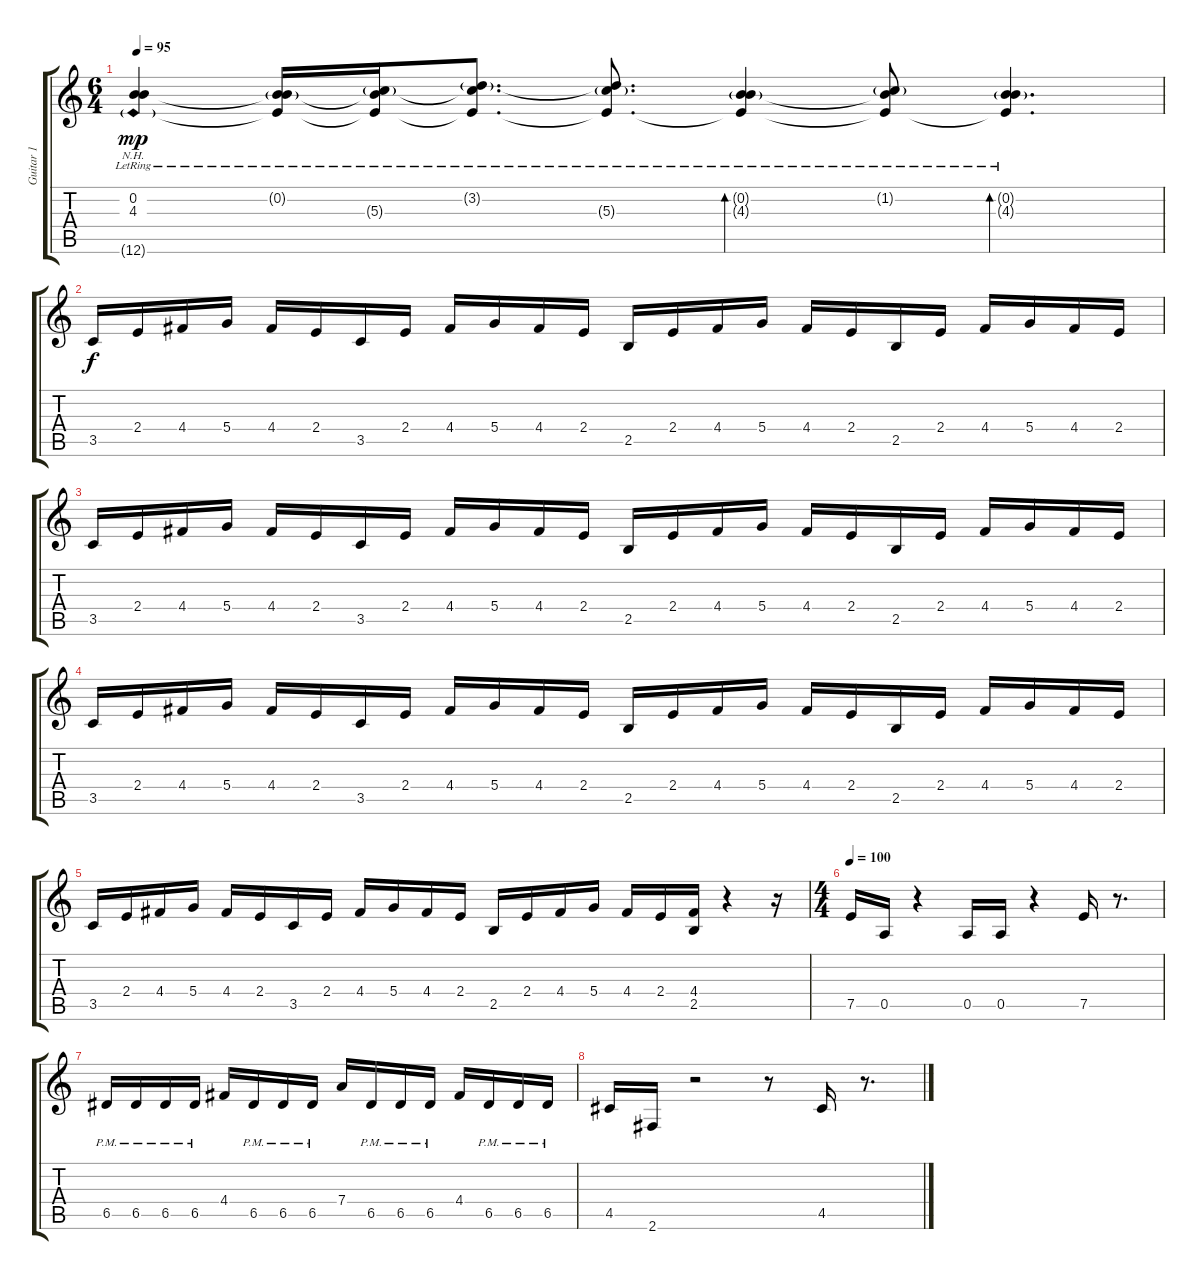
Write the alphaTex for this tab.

\track ("Guitar 1" "Guitar 1") {instrument distortionguitar}
\staff {score tabs}
\tuning (E4 B3 G3 D3 A2 E2) {hide}
\ts (6 4)
\tempo 95
\clef g2
\ks c
(0.2{t} 4.3{t} 12.6{nh g lr}).4{dy mp} (0.2{g lr} 4.3{t} 12.6{t}).16 (0.2{t} 5.3{g lr} 12.6{t}).16 (3.2{g lr} 5.3{t} 12.6{t}).8{d} (3.2{t} 5.3{g lr} 12.6{t}).8{d} (0.2{g lr} 4.3{g lr} 12.6{t}).4{bd 240} (1.2{g lr} 4.3{t} 12.6{t}).8 (0.2{g lr} 4.3{g lr} 12.6{t}).4{d bd 240} |
3.5.16{dy f instrument distortionguitar} 2.4.16 4.4.16 5.4.16 4.4.16 2.4.16 3.5.16 2.4.16 4.4.16 5.4.16 4.4.16 2.4.16 2.5.16 2.4.16 4.4.16 5.4.16 4.4.16 2.4.16 2.5.16 2.4.16 4.4.16 5.4.16 4.4.16 2.4.16 |
3.5.16 2.4.16 4.4.16 5.4.16 4.4.16 2.4.16 3.5.16 2.4.16 4.4.16 5.4.16 4.4.16 2.4.16 2.5.16 2.4.16 4.4.16 5.4.16 4.4.16 2.4.16 2.5.16 2.4.16 4.4.16 5.4.16 4.4.16 2.4.16 |
3.5.16 2.4.16 4.4.16 5.4.16 4.4.16 2.4.16 3.5.16 2.4.16 4.4.16 5.4.16 4.4.16 2.4.16 2.5.16 2.4.16 4.4.16 5.4.16 4.4.16 2.4.16 2.5.16 2.4.16 4.4.16 5.4.16 4.4.16 2.4.16 |
3.5.16 2.4.16 4.4.16 5.4.16 4.4.16 2.4.16 3.5.16 2.4.16 4.4.16 5.4.16 4.4.16 2.4.16 2.5.16 2.4.16 4.4.16 5.4.16 4.4.16 2.4.16 (4.4 2.5).16 r.4 r.16 |
\ts (4 4)
\tempo 105
\tempo 100
7.5.16 0.5.16 r.4 0.5.16 0.5.16 r.4 7.5.16 r.8{d} |
6.5{pm}.16 6.5{pm}.16 6.5{pm}.16 6.5{pm}.16 4.4.16 6.5{pm}.16 6.5{pm}.16 6.5{pm}.16 7.4.16 6.5{pm}.16 6.5{pm}.16 6.5{pm}.16 4.4.16 6.5{pm}.16 6.5{pm}.16 6.5{pm}.16 |
4.5.16 2.6.16 r.2 r.8 4.5.16 r.8{d}
